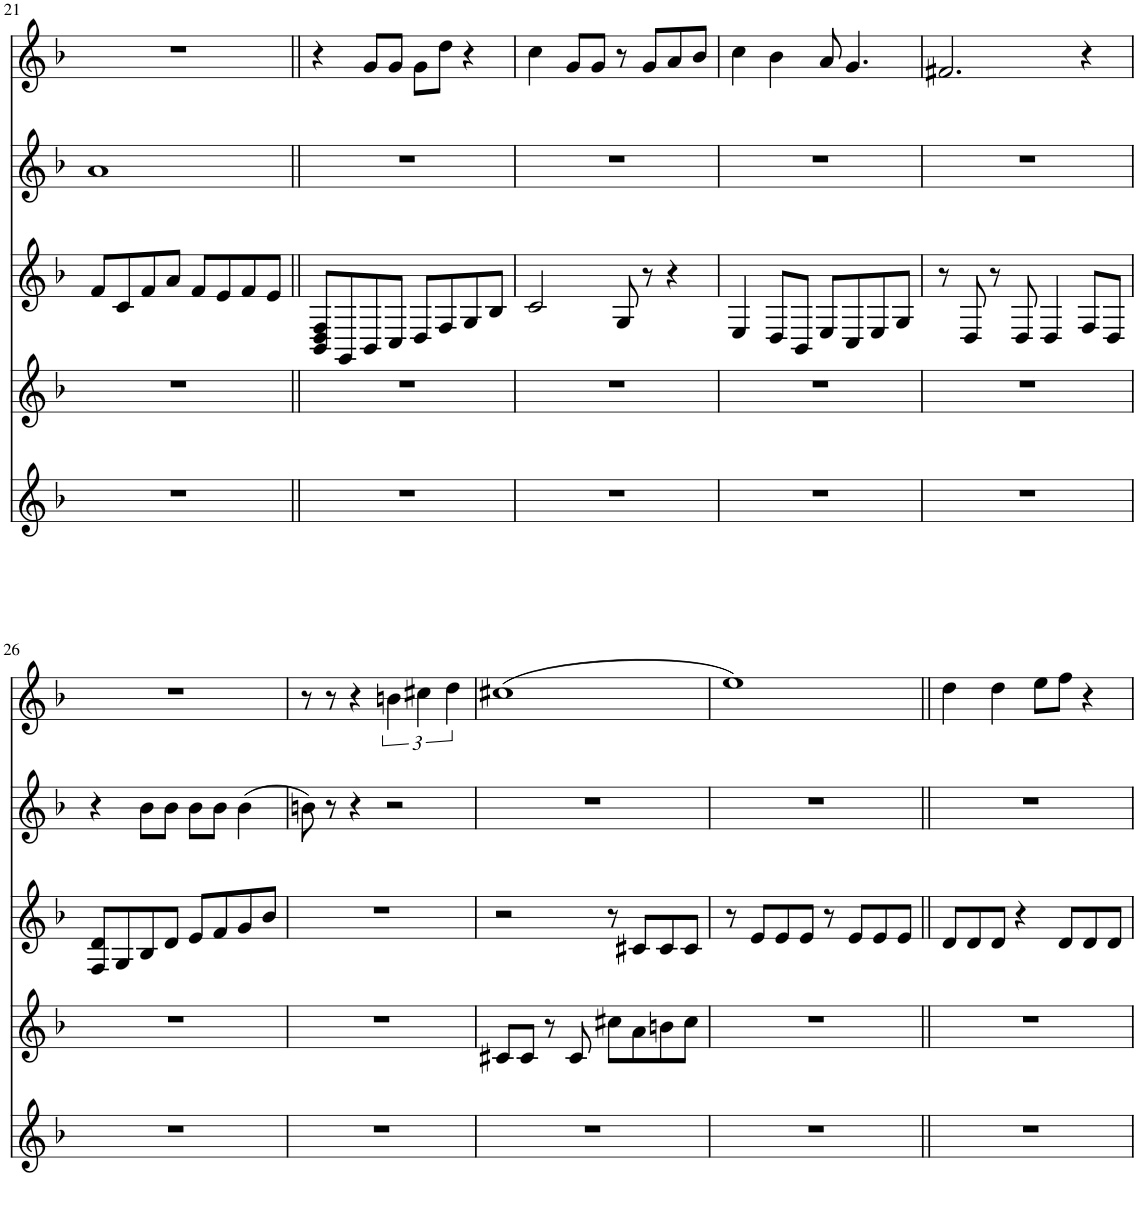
**kern	**kern	**kern	**kern	**kern
*part5	*part4	*part3	*part2	*part1
*staff5	*staff4	*staff3	*staff2	*staff1
*I"ピアノ	*I"ピアノ	*I"ピアノ	*I"ピアノ	*I"Piano
!!LO:PB:g=z
*clefG2	*clefG2	*clefG2	*clefG2	*clefG2
*k[b-]	*k[b-]	*k[b-]	*k[b-]	*k[b-]
*M4/4	*M4/4	*M4/4	*M4/4	*M4/4
*met(c)	*met(c)	*met(c)	*met(c)	*met(c)
=21	=21	=21	=21	=21
1r	1r	8f/L	1a	1r
.	.	8c/	.	.
.	.	8f/	.	.
.	.	8a/J	.	.
.	.	8f/L	.	.
.	.	8e/	.	.
.	.	8f/	.	.
.	.	8e/J	.	.
=22||	=22||	=22||	=22||	=22||
1r	1r	8BB-/ 8D/ 8F/L	1r	4r
.	.	8GG/	.	.
.	.	8BB-/	.	8g/L
.	.	8C/J	.	8g/J
.	.	8D/L	.	8g\L
.	.	8F/	.	8dd\J
.	.	8G/	.	4r
.	.	8B-/J	.	.
=23	=23	=23	=23	=23
1r	1r	2c/	1r	4cc\
.	.	.	.	8g/L
.	.	.	.	8g/J
.	.	8G/	.	8r
.	.	8r	.	8g/L
.	.	4r	.	8a/
.	.	.	.	8b-/J
=24	=24	=24	=24	=24
1r	1r	4E/	1r	4cc\
.	.	8D/L	.	4b-\
.	.	8BB-/J	.	.
.	.	8E/L	.	8a/
.	.	8C/	.	4.g/
.	.	8E/	.	.
.	.	8G/J	.	.
=25	=25	=25	=25	=25
1r	1r	8r	1r	2.f#X/
.	.	8D/	.	.
.	.	8r	.	.
.	.	8D/	.	.
.	.	4D/	.	.
.	.	8F/L	.	4r
.	.	8D/J	.	.
!!LO:LB:g=z
=26	=26	=26	=26	=26
1r	1r	8F/ 8d/L	4r	1r
.	.	8G/	.	.
.	.	8B-/	8b-\L	.
.	.	8d/J	8b-\J	.
.	.	8e/L	8b-\L	.
.	.	8f/	8b-\J	.
.	.	8g/	(4b-\	.
.	.	8b-/J	.	.
=27	=27	=27	=27	=27
1r	1r	1r	8bn\)	8r
.	.	.	8r	8r
.	.	.	4r	4r
.	.	.	2r	6bn\
.	.	.	.	6cc#X\
.	.	.	.	6dd\
=28	=28	=28	=28	=28
1r	8c#X/L	2r	1r	(1cc#X
.	8c#/J	.	.	.
.	8r	.	.	.
.	8c#/	.	.	.
.	8cc#X\L	8r	.	.
.	8a\	8c#X/L	.	.
.	8bn\	8c#/	.	.
.	8cc#\J	8c#/J	.	.
=29	=29	=29	=29	=29
1r	1r	8r	1r	1ee)
.	.	8e/L	.	.
.	.	8e/	.	.
.	.	8e/J	.	.
.	.	8r	.	.
.	.	8e/L	.	.
.	.	8e/	.	.
.	.	8e/J	.	.
=30||	=30||	=30||	=30||	=30||
1r	1r	8d/L	1r	4dd\
.	.	8d/	.	.
.	.	8d/J	.	4dd\
.	.	4r	.	.
.	.	.	.	8ee\L
.	.	8d/L	.	8ff\J
.	.	8d/	.	4r
.	.	8d/J	.	.
=	=	=	=	=
*-	*-	*-	*-	*-
